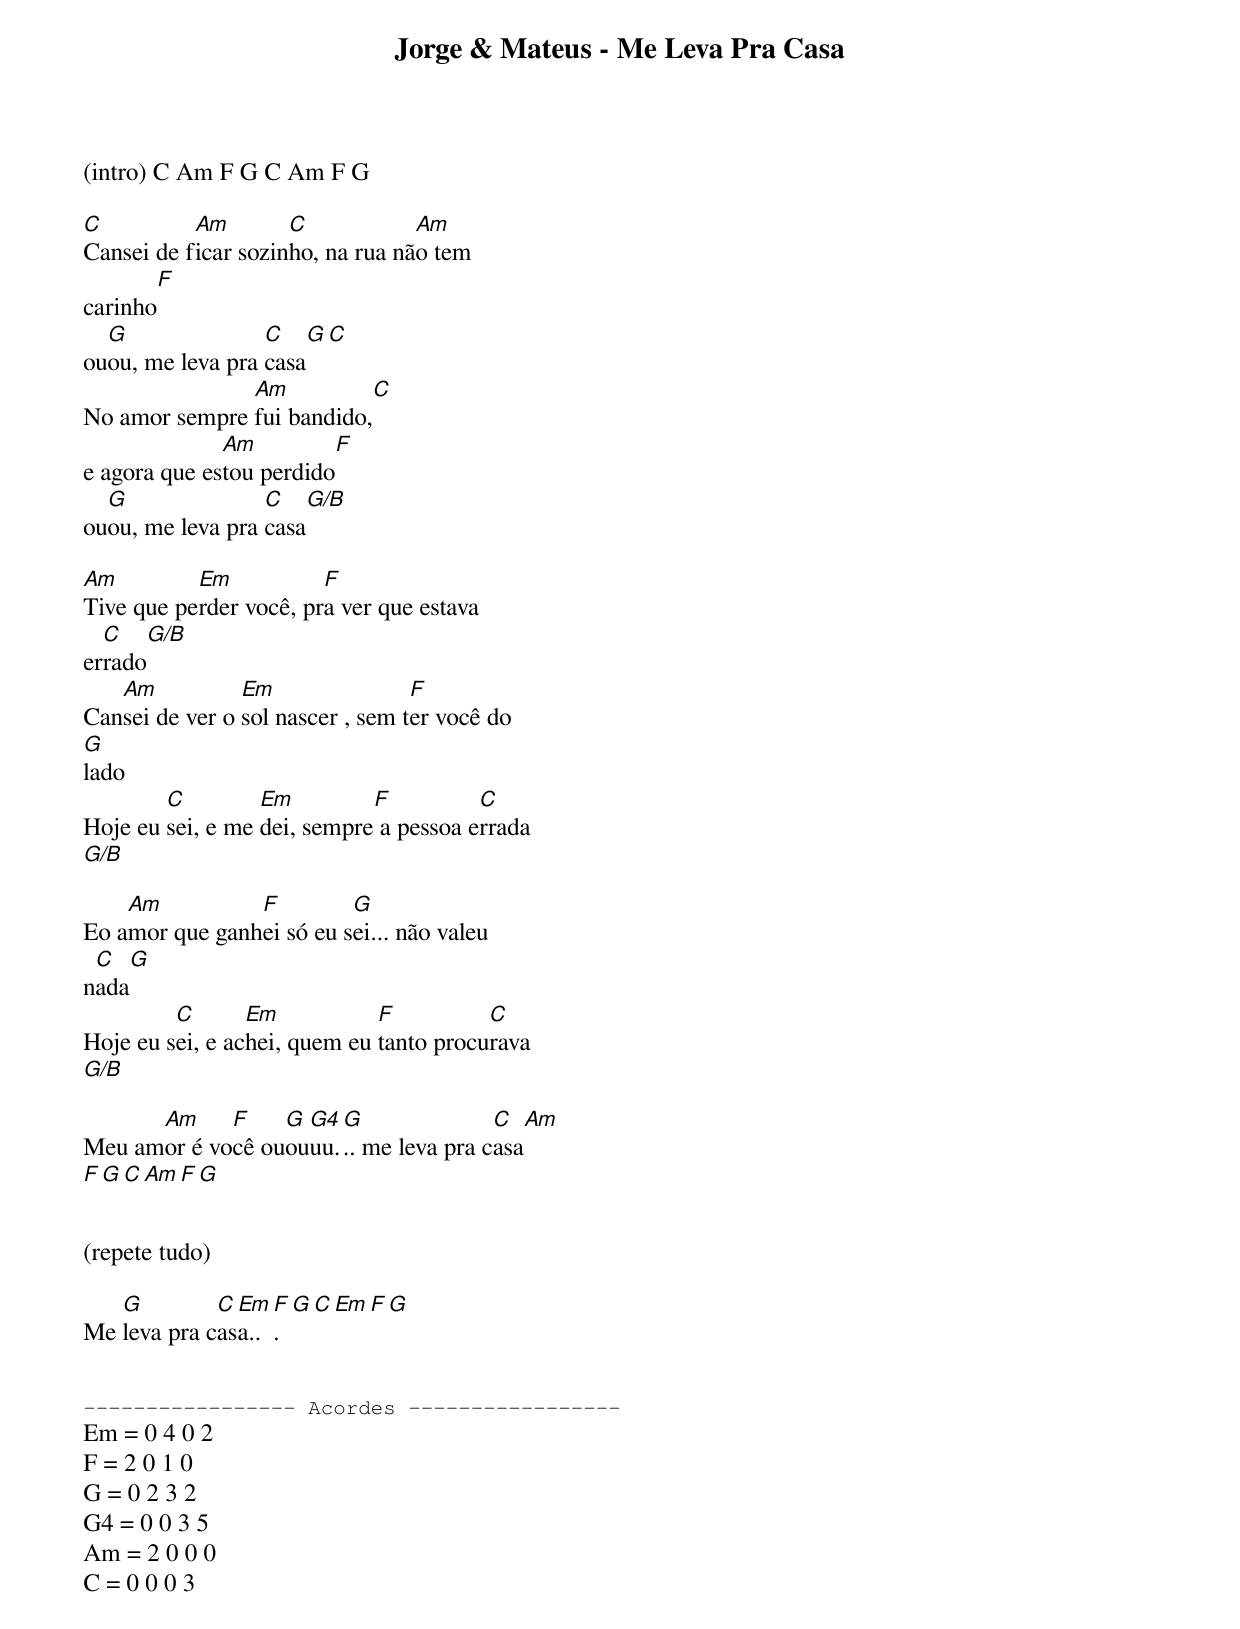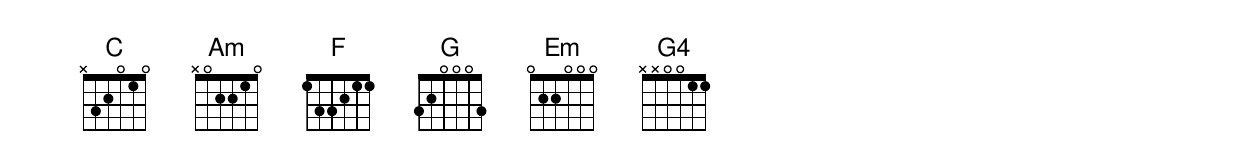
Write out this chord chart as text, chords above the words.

Jorge & Mateus - Me Leva Pra Casa

(intro) C Am F G C Am F G

C          Am        C            Am
Cansei de ficar sozinho, na rua não tem
       F
carinho
  G               C    G  C
ouou, me leva pra casa
               Am          C
No amor sempre fui bandido,
              Am          F
e agora que estou perdido
  G               C     G/B
ouou, me leva pra casa

Am         Em           F
Tive que perder você, pra ver que estava
  C       G/B
errado
   Am           Em                F
Cansei de ver o sol nascer , sem ter você do
G
lado
        C         Em         F          C
Hoje eu sei, e me dei, sempre a pessoa errada
  G/B

    Am          F         G
Eo amor que ganhei só eu sei... não valeu
 C    G
nada
         C       Em           F          C
Hoje eu sei, e achei, quem eu tanto procurava
  G/B

      Am     F    G G4 G               C  Am
Meu amor é você ououuu... me leva pra casa
F G C Am F G


(repete tudo)

   G         C Em F G C Em F G
Me leva pra casa...


----------------- Acordes -----------------
Em = 0 4 0 2
F = 2 0 1 0
G = 0 2 3 2
G4 = 0 0 3 5
Am = 2 0 0 0
C = 0 0 0 3
